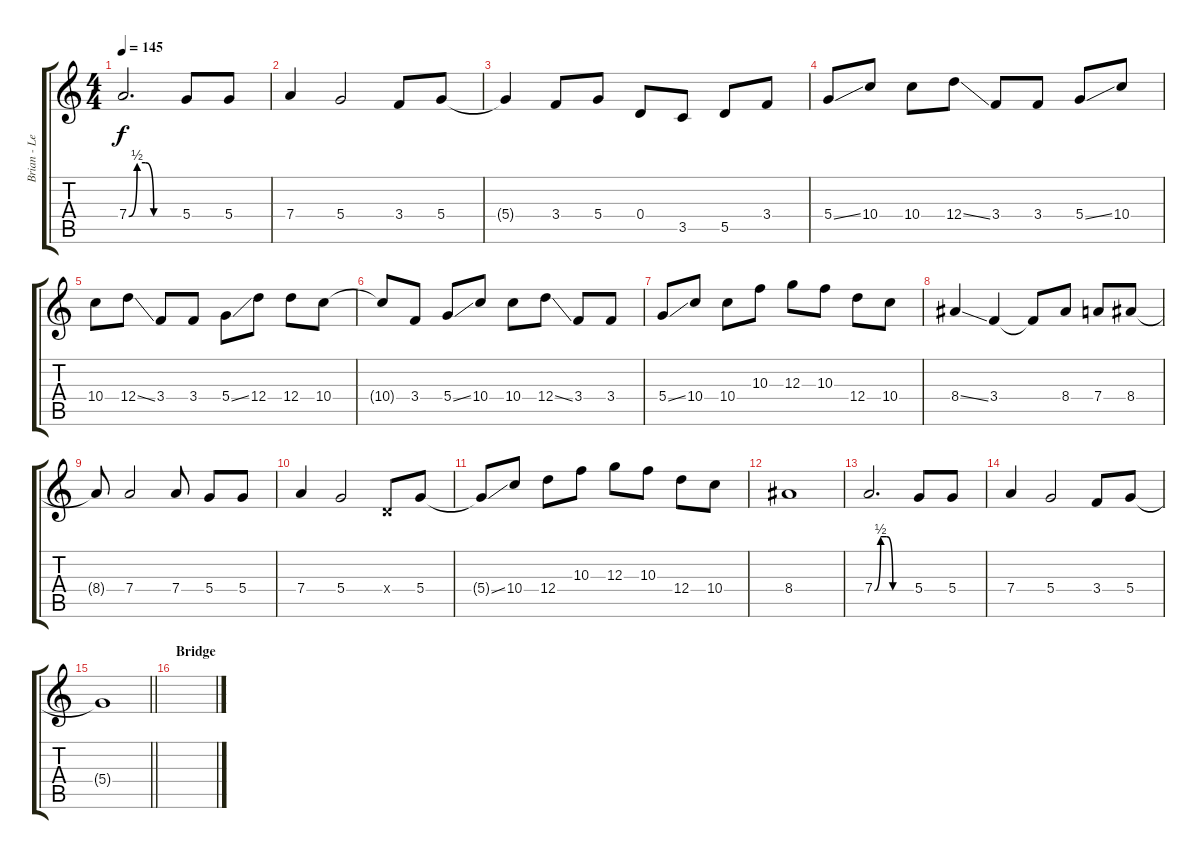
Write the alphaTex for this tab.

\track ("Brian - Lead Guitar" "Brian - Le") {instrument electricguitarjazz}
\staff {score tabs}
\tuning (E4 B3 G3 D3 A2 E2) {hide}
\ts (4 4)
\tempo 145
\clef g2
\ks c
7.4{be (custom 0 0 10 2 20 2 30 0 60 0)}.2{d dy f} 5.4.8 5.4.8 |
7.4.4 5.4.2 3.4.8 5.4.8 |
5.4{t}.4 3.4.8 5.4.8 0.4.8 3.5.8 5.5.8 3.4.8 |
5.4{ss}.8 10.4.8 10.4.8 12.4{ss}.8 3.4.8 3.4.8 5.4{ss}.8 10.4.8 |
10.4.8 12.4{ss}.8 3.4.8 3.4.8 5.4{ss}.8 12.4.8 12.4.8 10.4.8 |
10.4{t}.8 3.4.8 5.4{ss}.8 10.4.8 10.4.8 12.4{ss}.8 3.4.8 3.4.8 |
5.4{ss}.8 10.4.8 10.4.8 10.3.8 12.3.8 10.3.8 12.4.8 10.4.8 |
8.4{ss}.4 3.4.4 3.4{t}.8 8.4.8 7.4.8 8.4.8 |
8.4{t}.8 7.4.2 7.4.8 5.4.8 5.4.8 |
7.4.4 5.4.2 0.4{x}.8 5.4.8 |
5.4{ss t}.8 10.4.8 12.4.8 10.3.8 12.3.8 10.3.8 12.4.8 10.4.8 |
8.4.1 |
7.4{be (custom 0 0 10 2 20 2 30 0 60 0)}.2{d} 5.4.8 5.4.8 |
7.4.4 5.4.2 3.4.8 5.4.8 |
\barLineRight lightlight
5.4{t}.1 |
\section ("" "Bridge")
